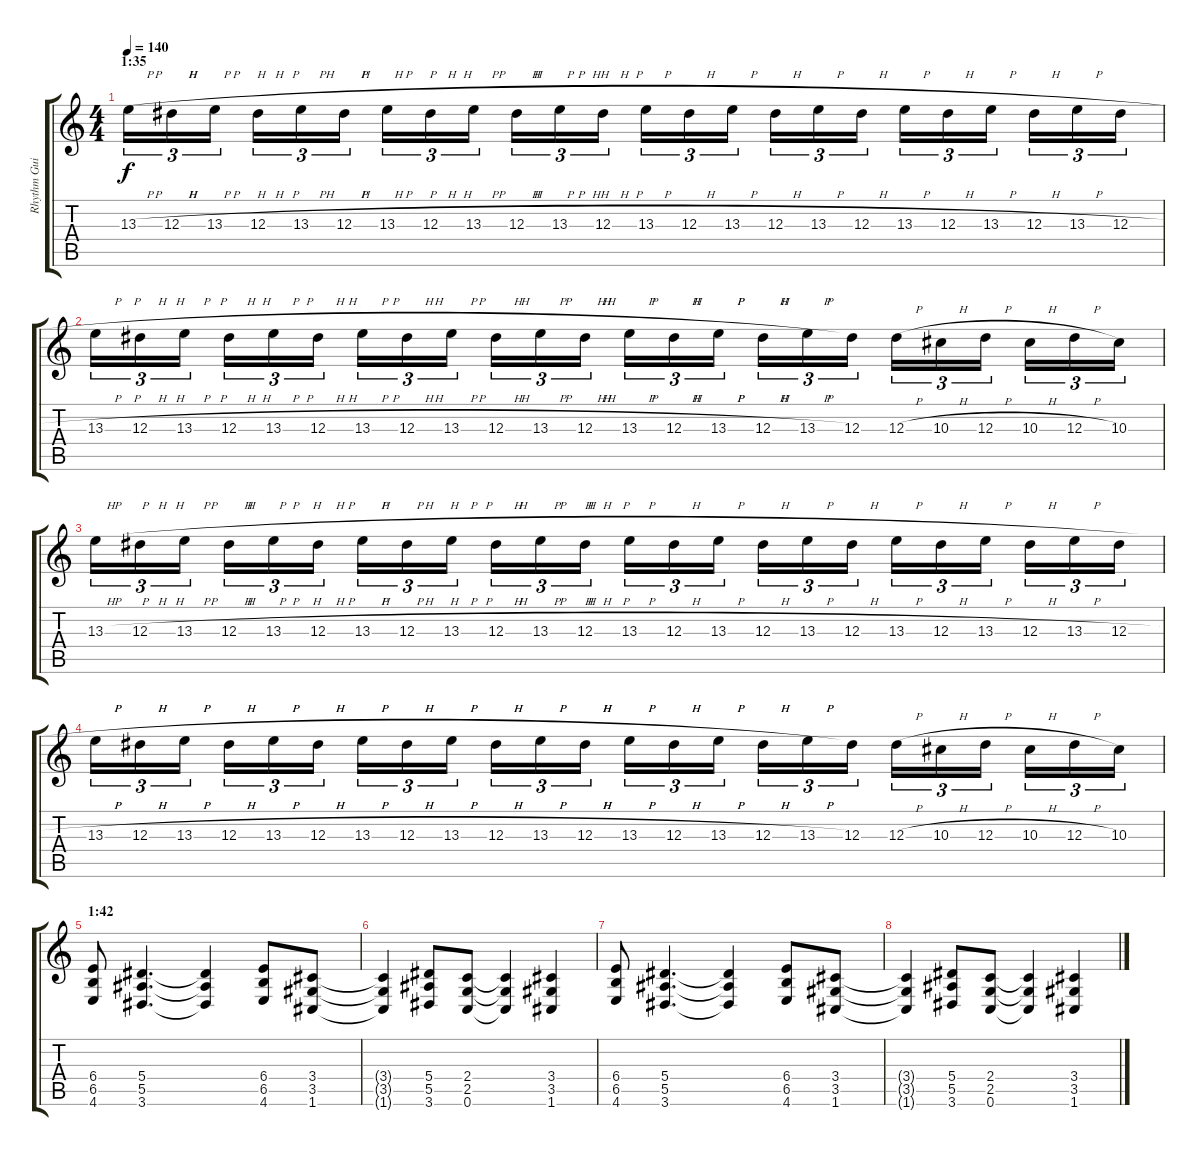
\track ("Rhythm Guitar" "Rhythm Gui") {instrument overdrivenguitar}
\staff {score tabs}
\tuning (C4 G3 Eb3 Bb2 F2 C2) {hide}
\ts (4 4)
\section ("" "1:35")
\tempo 140
\clef g2
\ks c
13.3{h}.16{tu (3 2) dy f} 12.3{h}.16{tu (3 2)} 13.3{h}.16{tu (3 2)} 12.3{h}.16{tu (3 2)} 13.3{h}.16{tu (3 2)} 12.3{h}.16{tu (3 2)} 13.3{h}.16{tu (3 2)} 12.3{h}.16{tu (3 2)} 13.3{h}.16{tu (3 2)} 12.3{h}.16{tu (3 2)} 13.3{h}.16{tu (3 2)} 12.3{h}.16{tu (3 2)} 13.3{h}.16{tu (3 2)} 12.3{h}.16{tu (3 2)} 13.3{h}.16{tu (3 2)} 12.3{h}.16{tu (3 2)} 13.3{h}.16{tu (3 2)} 12.3{h}.16{tu (3 2)} 13.3{h}.16{tu (3 2)} 12.3{h}.16{tu (3 2)} 13.3{h}.16{tu (3 2)} 12.3{h}.16{tu (3 2)} 13.3{h}.16{tu (3 2)} 12.3{h}.16{tu (3 2)} |
13.3{h}.16{tu (3 2)} 12.3{h}.16{tu (3 2)} 13.3{h}.16{tu (3 2)} 12.3{h}.16{tu (3 2)} 13.3{h}.16{tu (3 2)} 12.3{h}.16{tu (3 2)} 13.3{h}.16{tu (3 2)} 12.3{h}.16{tu (3 2)} 13.3{h}.16{tu (3 2)} 12.3{h}.16{tu (3 2)} 13.3{h}.16{tu (3 2)} 12.3{h}.16{tu (3 2)} 13.3{h}.16{tu (3 2)} 12.3{h}.16{tu (3 2)} 13.3{h}.16{tu (3 2)} 12.3{h}.16{tu (3 2)} 13.3{h}.16{tu (3 2)} 12.3.16{tu (3 2)} 12.3{h}.16{tu (3 2)} 10.3{h}.16{tu (3 2)} 12.3{h}.16{tu (3 2)} 10.3{h}.16{tu (3 2)} 12.3{h}.16{tu (3 2)} 10.3.16{tu (3 2)} |
13.3{h}.16{tu (3 2)} 12.3{h}.16{tu (3 2)} 13.3{h}.16{tu (3 2)} 12.3{h}.16{tu (3 2)} 13.3{h}.16{tu (3 2)} 12.3{h}.16{tu (3 2)} 13.3{h}.16{tu (3 2)} 12.3{h}.16{tu (3 2)} 13.3{h}.16{tu (3 2)} 12.3{h}.16{tu (3 2)} 13.3{h}.16{tu (3 2)} 12.3{h}.16{tu (3 2)} 13.3{h}.16{tu (3 2)} 12.3{h}.16{tu (3 2)} 13.3{h}.16{tu (3 2)} 12.3{h}.16{tu (3 2)} 13.3{h}.16{tu (3 2)} 12.3{h}.16{tu (3 2)} 13.3{h}.16{tu (3 2)} 12.3{h}.16{tu (3 2)} 13.3{h}.16{tu (3 2)} 12.3{h}.16{tu (3 2)} 13.3{h}.16{tu (3 2)} 12.3{h}.16{tu (3 2)} |
13.3{h}.16{tu (3 2)} 12.3{h}.16{tu (3 2)} 13.3{h}.16{tu (3 2)} 12.3{h}.16{tu (3 2)} 13.3{h}.16{tu (3 2)} 12.3{h}.16{tu (3 2)} 13.3{h}.16{tu (3 2)} 12.3{h}.16{tu (3 2)} 13.3{h}.16{tu (3 2)} 12.3{h}.16{tu (3 2)} 13.3{h}.16{tu (3 2)} 12.3{h}.16{tu (3 2)} 13.3{h}.16{tu (3 2)} 12.3{h}.16{tu (3 2)} 13.3{h}.16{tu (3 2)} 12.3{h}.16{tu (3 2)} 13.3{h}.16{tu (3 2)} 12.3.16{tu (3 2)} 12.3{h}.16{tu (3 2)} 10.3{h}.16{tu (3 2)} 12.3{h}.16{tu (3 2)} 10.3{h}.16{tu (3 2)} 12.3{h}.16{tu (3 2)} 10.3.16{tu (3 2)} |
\section ("" "1:42")
(6.4 6.5 4.6).8 (5.4 5.5 3.6).4{d} (5.4{t} 5.5{t} 3.6{t}).4 (6.4 6.5 4.6).8 (3.4 3.5 1.6).8 |
(3.4{t} 3.5{t} 1.6{t}).4 (5.4 5.5 3.6).8 (2.4 2.5 0.6).8 (2.4{t} 2.5{t} 0.6{t}).4 (3.4 3.5 1.6).4 |
(6.4 6.5 4.6).8 (5.4 5.5 3.6).4{d} (5.4{t} 5.5{t} 3.6{t}).4 (6.4 6.5 4.6).8 (3.4 3.5 1.6).8 |
(3.4{t} 3.5{t} 1.6{t}).4 (5.4 5.5 3.6).8 (2.4 2.5 0.6).8 (2.4{t} 2.5{t} 0.6{t}).4 (3.4 3.5 1.6).4
